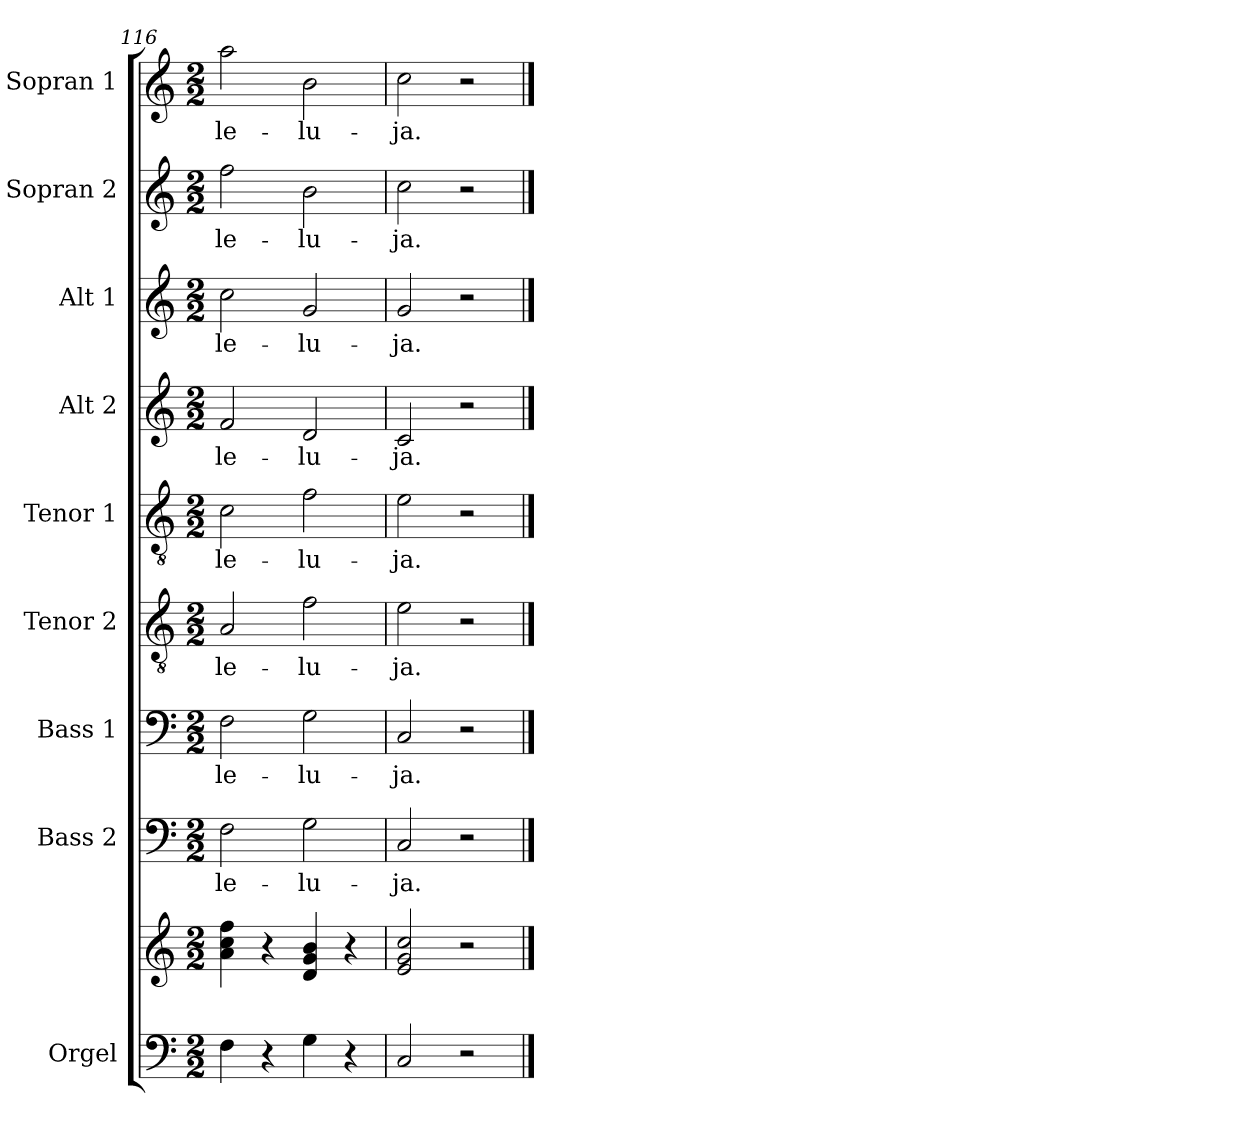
**kern	**kern	**kern	**text	**kern	**text	**kern	**text	**kern	**text	**kern	**text	**kern	**text	**kern	**text	**kern	**text
*part9	*part9	*part8	*part8	*part7	*part7	*part6	*part6	*part5	*part5	*part4	*part4	*part3	*part3	*part2	*part2	*part1	*part1
*staff10	*staff9	*staff8	*staff8	*staff7	*staff7	*staff6	*staff6	*staff5	*staff5	*staff4	*staff4	*staff3	*staff3	*staff2	*staff2	*staff1	*staff1
*I"Orgel	*	*I"Bass 2	*	*I"Bass 1	*	*I"Tenor 2	*	*I"Tenor 1	*	*I"Alt 2	*	*I"Alt 1	*	*I"Sopran 2	*	*I"Sopran 1	*
*I'Org.	*	*I'B. 2	*	*I'B. 1	*	*I'T. 2	*	*I'T. 1	*	*I'A. 2	*	*I'A. 1	*	*I'S. 2	*	*I'S. 1	*
*clefF4	*clefG2	*clefF4	*	*clefF4	*	*clefGv2	*	*clefGv2	*	*clefG2	*	*clefG2	*	*clefG2	*	*clefG2	*
*k[]	*k[]	*k[]	*	*k[]	*	*k[]	*	*k[]	*	*k[]	*	*k[]	*	*k[]	*	*k[]	*
*C:	*C:	*C:	*	*C:	*	*C:	*	*C:	*	*C:	*	*C:	*	*C:	*	*C:	*
*M2/2	*M2/2	*M2/2	*	*M2/2	*	*M2/2	*	*M2/2	*	*M2/2	*	*M2/2	*	*M2/2	*	*M2/2	*
=116	=116	=116	=116	=116	=116	=116	=116	=116	=116	=116	=116	=116	=116	=116	=116	=116	=116
!	!	!	!LO:LY:b	!	!LO:LY:b	!	!LO:LY:b	!	!LO:LY:b	!	!LO:LY:b	!	!LO:LY:b	!	!LO:LY:b	!	!LO:LY:b
4F\	4a\ 4cc\ 4ff\	2F\	-le-	2F\	-le-	2A/	-le-	2c\	-le-	2f/	-le-	2cc\	-le-	2ff\	-le-	2aa\	-le-
4r	4r	.	.	.	.	.	.	.	.	.	.	.	.	.	.	.	.
!	!	!	!LO:LY:b	!	!LO:LY:b	!	!LO:LY:b	!	!LO:LY:b	!	!LO:LY:b	!	!LO:LY:b	!	!LO:LY:b	!	!LO:LY:b
4G\	4d/ 4g/ 4b/	2G\	-lu-	2G\	-lu-	2f\	-lu-	2f\	-lu-	2d/	-lu-	2g/	-lu-	2b\	-lu-	2b\	-lu-
4r	4r	.	.	.	.	.	.	.	.	.	.	.	.	.	.	.	.
=117	=117	=117	=117	=117	=117	=117	=117	=117	=117	=117	=117	=117	=117	=117	=117	=117	=117
!	!	!	!LO:LY:b	!	!LO:LY:b	!	!LO:LY:b	!	!LO:LY:b	!	!LO:LY:b	!	!LO:LY:b	!	!LO:LY:b	!	!LO:LY:b
2C/	2e/ 2g/ 2cc/	2C/	-ja.	2C/	-ja.	2e\	-ja.	2e\	-ja.	2c/	-ja.	2g/	-ja.	2cc\	-ja.	2cc\	-ja.
2r	2r	2r	.	2r	.	2r	.	2r	.	2r	.	2r	.	2r	.	2r	.
==	==	==	==	==	==	==	==	==	==	==	==	==	==	==	==	==	==
*-	*-	*-	*-	*-	*-	*-	*-	*-	*-	*-	*-	*-	*-	*-	*-	*-	*-
